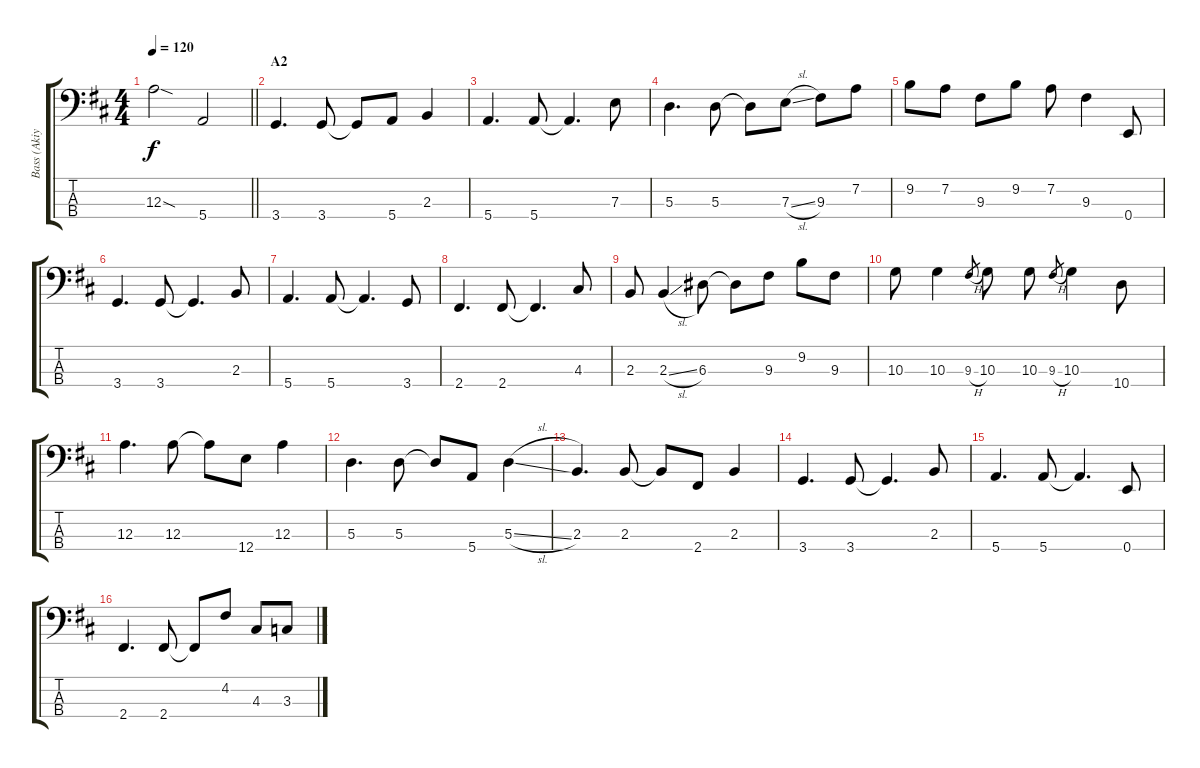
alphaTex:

\track ("Bass (Akiyama Mio)" "Bass (Akiy") {instrument electricbassfinger}
\staff {score tabs}
\tuning (G2 D2 A1 E1) {hide}
\ts (4 4)
\tempo 120
\clef f4
\barLineRight lightlight
\ks d
12.3{sod}.2{dy f} 5.4.2 |
\section ("" "A2")
3.4.4{d} 3.4.8 3.4{t}.8 5.4.8 2.3.4 |
5.4.4{d} 5.4.8 5.4{t}.4{d} 7.3.8 |
5.3.4{d} 5.3.8 5.3{t}.8 7.3{sl}.8 9.3.8 7.2.8 |
9.2.8 7.2.8 9.3.8 9.2.8 7.2.8 9.3.4 0.4.8 |
3.4.4{d} 3.4.8 3.4{t}.4{d} 2.3.8 |
5.4.4{d} 5.4.8 5.4{t}.4{d} 3.4.8 |
2.4.4{d} 2.4.8 2.4{t}.4{d} 4.3.8 |
2.3.8 2.3{sl}.4 6.3.8 6.3{t}.8 9.3.8 9.2.8 9.3.8 |
10.3.8 10.3.4 9.3{h}.8{gr} 10.3.8 10.3.8 9.3{h}.8{gr} 10.3.4 10.4.8 |
12.3.4{d} 12.3.8 12.3{t}.8 12.4.8 12.3.4 |
5.3.4{d} 5.3.8 5.3{t}.8 5.4.8 5.3{sl}.4 |
2.3.4{d} 2.3.8 2.3{t}.8 2.4.8 2.3.4 |
3.4.4{d} 3.4.8 3.4{t}.4{d} 2.3.8 |
5.4.4{d} 5.4.8 5.4{t}.4{d} 0.4.8 |
2.4.4{d} 2.4.8 2.4{t}.8 4.2.8 4.3.8 3.3.8
